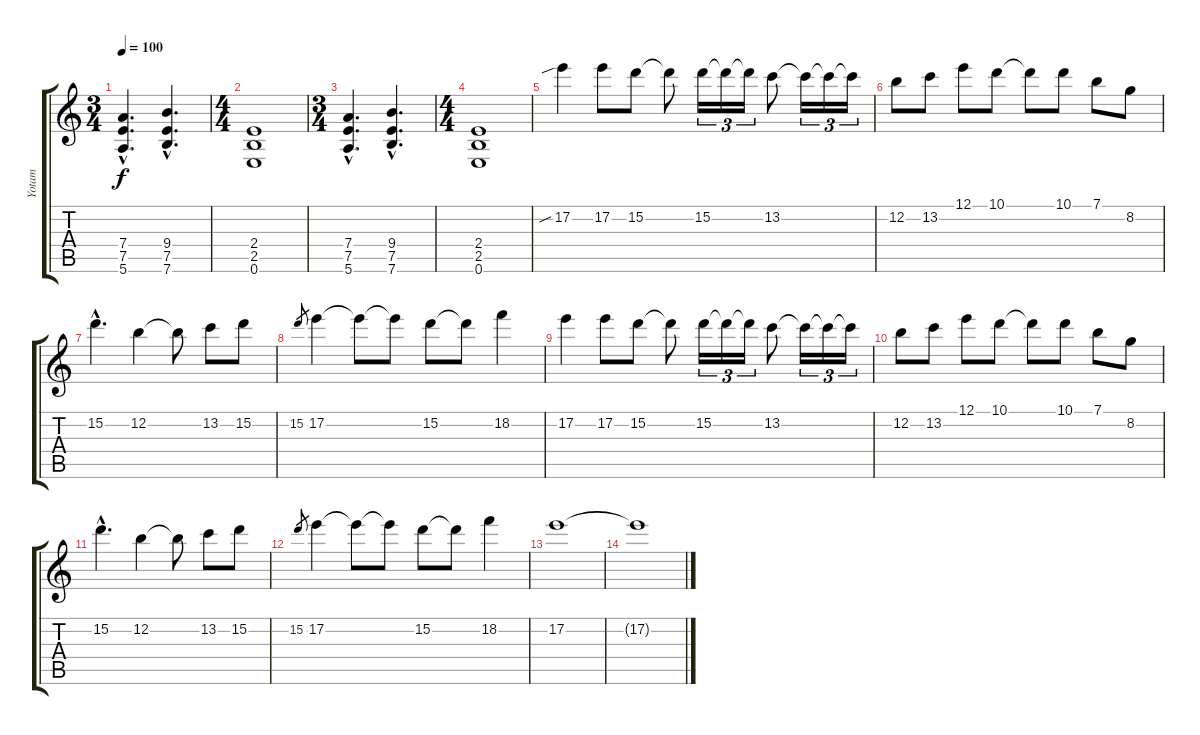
\track ("Yotam" "Yotam") {instrument distortionguitar}
\staff {score tabs}
\tuning (E4 B3 G3 D3 A2 E2) {hide}
\ts (3 4)
\tempo 100
\clef g2
\ks c
(7.4{hac} 7.5{hac} 5.6{hac}).4{d dy f} (9.4{hac} 7.5{hac} 7.6{hac}).4{d} |
\ts (4 4)
(2.4 2.5 0.6).1 |
\ts (3 4)
(7.4{hac} 7.5{hac} 5.6{hac}).4{d} (9.4{hac} 7.5{hac} 7.6{hac}).4{d} |
\ts (4 4)
(2.4 2.5 0.6).1 |
17.2{sib}.4 17.2.8 15.2.8 15.2{t}.8 15.2.16{tu (3 2)} 15.2{t}.16{tu (3 2)} 15.2{t}.16{tu (3 2)} 13.2.8 13.2{t}.16{tu (3 2)} 13.2{t}.16{tu (3 2)} 13.2{t}.16{tu (3 2)} |
12.2.8 13.2.8 12.1.8 10.1.8 10.1{t}.8 10.1.8 7.1.8 8.2.8 |
15.2{hac}.4{d} 12.2.4 12.2{t}.8 13.2.8 15.2.8 |
15.2.8{gr} 17.2.4 17.2{t}.8 17.2{t}.8 15.2.8 15.2{t}.8 18.2.4 |
17.2.4 17.2.8 15.2.8 15.2{t}.8 15.2.16{tu (3 2)} 15.2{t}.16{tu (3 2)} 15.2{t}.16{tu (3 2)} 13.2.8 13.2{t}.16{tu (3 2)} 13.2{t}.16{tu (3 2)} 13.2{t}.16{tu (3 2)} |
12.2.8 13.2.8 12.1.8 10.1.8 10.1{t}.8 10.1.8 7.1.8 8.2.8 |
15.2{hac}.4{d} 12.2.4 12.2{t}.8 13.2.8 15.2.8 |
15.2.8{gr} 17.2.4 17.2{t}.8 17.2{t}.8 15.2.8 15.2{t}.8 18.2.4 |
17.2.1{volume 3} |
17.2{t}.1
